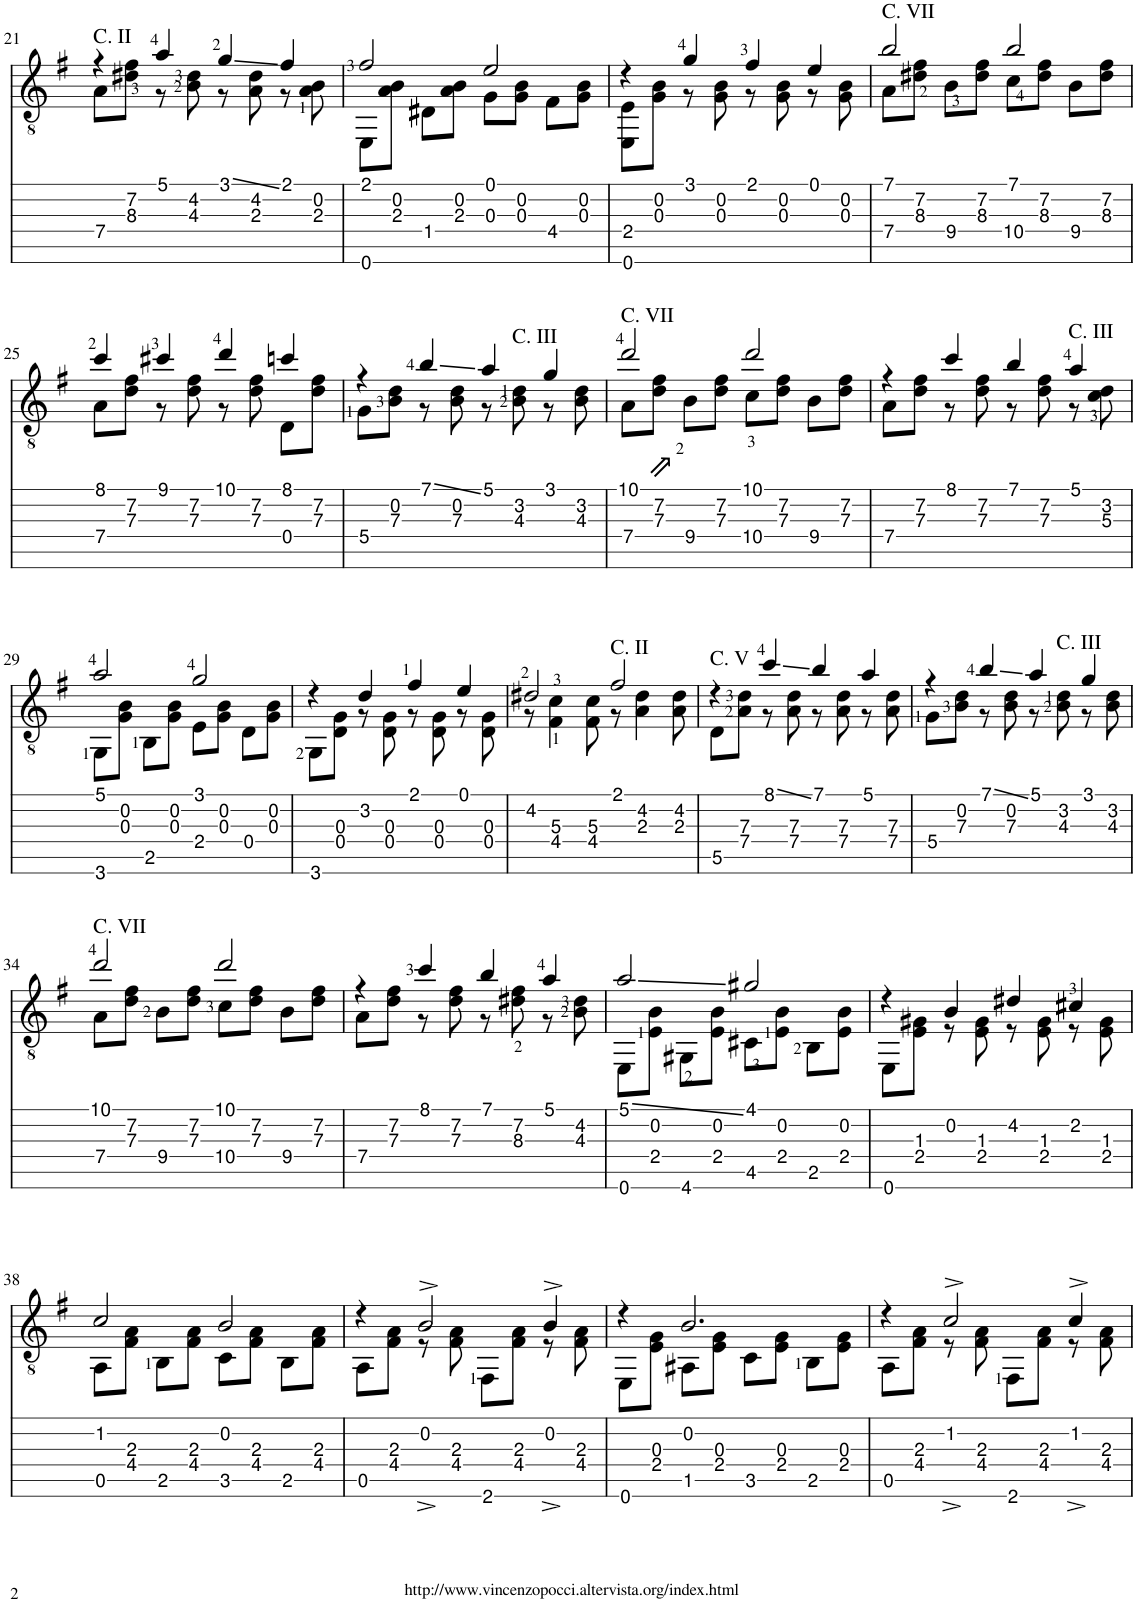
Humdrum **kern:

**kern	**kern
*part1	*part1
*staff2	*staff1
*I"Guitar	*
*I'Guit.	*
!!LO:PB:g=z
*	*clefGv2
*k[f#]	*k[f#]
*M4/4	*M4/4
*met(c)	*met(c)
=21	=21
*^	*^
!	!	!LO:TX:a:t=C. II	!
4r	8AL	4r	8A\L
.	8d#\ 8f#\J	.	8d#X\ 8f#\J
4a	8r	4a/	8r
.	8B 8d#	.	8B\ 8d#\
4g	8r	4g/	8r
.	8A 8d#	.	8A\ 8d#\
4f#	8r	4f#/	8r
.	8A 8B	.	8A\ 8B\
=22	=22	=22	=22
2f#	8EEL	2f#/	8EE\L
.	8A\ 8B\J	.	8A\ 8B\J
.	8D#L	.	8D#X\L
.	8A\ 8B\J	.	8A\ 8B\J
2e	8GL	2e/	8G\L
.	8G\ 8B\J	.	8G\ 8B\J
.	8F#L	.	8F#\L
.	8G\ 8B\J	.	8G\ 8B\J
=23	=23	=23	=23
4r	8EE\ 8E\L	4r	8EE\ 8E\L
.	8G\ 8B\J	.	8G\ 8B\J
4g	8r	4g/	8r
.	8G 8B	.	8G\ 8B\
4f#	8r	4f#/	8r
.	8G 8B	.	8G\ 8B\
4e	8r	4e/	8r
.	8G 8B	.	8G\ 8B\
=24	=24	=24	=24
!	!	!LO:TX:a:t=C. VII	!
2b	8AL	2b/	8A\L
.	8d#X\ 8f#\J	.	8d#X\ 8f#\J
.	8BL	.	8B\L
.	8d#\ 8f#\J	.	8d#\ 8f#\J
2b	8cL	2b/	8c\L
.	8d#\ 8f#\J	.	8d#\ 8f#\J
.	8BL	.	8B\L
.	8d#\ 8f#\J	.	8d#\ 8f#\J
!!LO:LB:g=z	!!
=25	=25	=25	=25
4cc	8AL	4cc/	8A\L
.	8d\ 8f#\J	.	8d\ 8f#\J
4cc#	8r	4cc#X/	8r
.	8d 8f#	.	8d\ 8f#\
4dd	8r	4dd/	8r
.	8d 8f#	.	8d\ 8f#\
4cc	8DL	4ccn/	8D\L
.	8d\ 8f#\J	.	8d\ 8f#\J
=26	=26	=26	=26
4r	8GL	4r	8G\L
.	8d\ 8B\J	.	8B\ 8d\J
4b	8r	4b/	8r
.	8d 8B	.	8B\ 8d\
4a	8r	4a/	8r
!	!	!	!LO:TX:a:t=C. III
.	8B 8d	.	8B\ 8d\
4g	8r	4g/	8r
.	8B 8d	.	8B\ 8d\
=27	=27	=27	=27
!	!	!LO:TX:a:t=C. VII	!
2dd	8AL	2dd/	8A\L
!	!	!	!LO:TX:b:B:t=⇗
.	8d\ 8f#\J	.	8d\ 8f#\J
.	8BL	.	8B\L
.	8d\ 8f#\J	.	8d\ 8f#\J
2dd	8cL	2dd/	8c\L
.	8d\ 8f#\J	.	8d\ 8f#\J
.	8BL	.	8B\L
.	8d\ 8f#\J	.	8d\ 8f#\J
=28	=28	=28	=28
4r	8AL	4r	8A\L
.	8d\ 8f#\J	.	8d\ 8f#\J
4cc	8r	4cc/	8r
.	8d 8f#	.	8d\ 8f#\
4b	8r	4b/	8r
.	8d 8f#	.	8d\ 8f#\
!	!	!LO:TX:a:t=C. III	!
4a	8r	4a/	8r
.	8c 8d	.	8c\ 8d\
!!LO:LB:g=z	!!
=29	=29	=29	=29
2a	8GGL	2a/	8GG\L
.	8G\ 8B\J	.	8G\ 8B\J
.	8BBL	.	8BB\L
.	8G\ 8B\J	.	8G\ 8B\J
2g	8EL	2g/	8E\L
.	8G\ 8B\J	.	8G\ 8B\J
.	8DL	.	8D\L
.	8G\ 8B\J	.	8G\ 8B\J
=30	=30	=30	=30
4r	8GGL	4r	8GG\L
.	8D\ 8G\J	.	8D\ 8G\J
4d	8r	4d/	8r
.	8D 8G	.	8D\ 8G\
4f#	8r	4f#/	8r
.	8D 8G	.	8D\ 8G\
4e	8r	4e/	8r
.	8D 8G	.	8D\ 8G\
=31	=31	=31	=31
2d#	8r	2d#X/	8r
.	4F# 4c	.	4F#\ 4c\
.	8F# 8c	.	8F#\ 8c\
!	!	!LO:TX:a:t=C. II	!
2f#	8r	2f#/	8r
.	4A 4d#	.	4A\ 4d#\
.	8A 8d#	.	8A\ 8d#\
=32	=32	=32	=32
!	!	!LO:TX:a:t=C. V	!
4r	8DL	4r	8D\L
.	8A\ 8d\J	.	8A\ 8d\J
4cc	8r	4cc/	8r
.	8A 8d	.	8A\ 8d\
4b	8r	4b/	8r
.	8A 8d	.	8A\ 8d\
4a	8r	4a/	8r
.	8A 8d	.	8A\ 8d\
=33	=33	=33	=33
4r	8GL	4r	8G\L
.	8d\ 8B\J	.	8B\ 8d\J
4b	8r	4b/	8r
.	8d 8B	.	8B\ 8d\
4a	8r	4a/	8r
!	!	!	!LO:TX:a:t=C. III
.	8B 8d	.	8B\ 8d\
4g	8r	4g/	8r
.	8B 8d	.	8B\ 8d\
!!LO:LB:g=z	!!
=34	=34	=34	=34
!	!	!LO:TX:a:t=C. VII	!
2dd	8AL	2dd/	8A\L
.	8d\ 8f#\J	.	8d\ 8f#\J
.	8BL	.	8B\L
.	8d\ 8f#\J	.	8d\ 8f#\J
2dd	8cL	2dd/	8c\L
.	8d\ 8f#\J	.	8d\ 8f#\J
.	8BL	.	8B\L
.	8d\ 8f#\J	.	8d\ 8f#\J
=35	=35	=35	=35
4r	8AL	4r	8A\L
.	8d\ 8f#\J	.	8d\ 8f#\J
4cc	8r	4cc/	8r
.	8d 8f#	.	8d\ 8f#\
4b	8r	4b/	8r
.	8d# 8f#	.	8d#X\ 8f#\
4a	8r	4a/	8r
.	8B 8d#	.	8B\ 8d#\
=36	=36	=36	=36
2a	8EEL	2a/	8EE\L
.	8E\ 8B\J	.	8E\ 8B\J
.	8GG#L	.	8GG#X\L
.	8E\ 8B\J	.	8E\ 8B\J
2g#	8C#L	2g#X/	8C#X\L
.	8E\ 8B\J	.	8E\ 8B\J
.	8BBL	.	8BB\L
.	8E\ 8B\J	.	8E\ 8B\J
=37	=37	=37	=37
4r	8EEL	4r	8EE\L
.	8E\ 8G#\J	.	8E\ 8G#X\J
4B	8r	4B/	8r
.	8E 8G#	.	8E\ 8G#\
4d#	8r	4d#X/	8r
.	8E 8G#	.	8E\ 8G#\
4c#	8r	4c#X/	8r
.	8E 8G#	.	8E\ 8G#\
!!LO:LB:g=z	!!
=38	=38	=38	=38
2c	8AAL	2c/	8AA\L
.	8F#\ 8A\J	.	8F#\ 8A\J
.	8BBL	.	8BB\L
.	8F#\ 8A\J	.	8F#\ 8A\J
2B	8CL	2B/	8C\L
.	8F#\ 8A\J	.	8F#\ 8A\J
.	8BBL	.	8BB\L
.	8F#\ 8A\J	.	8F#\ 8A\J
=39	=39	=39	=39
4r	8AAL	4r	8AA\L
.	8F#\ 8A\J	.	8F#\ 8A\J
2B^	8r	2B^/	8r
.	8F# 8A	.	8F#\ 8A\
.	8FF#L	.	8FF#\L
.	8F#\ 8A\J	.	8F#\ 8A\J
4B^	8r	4B^/	8r
.	8F# 8A	.	8F#\ 8A\
=40	=40	=40	=40
4r	8EEL	4r	8EE\L
.	8E\ 8G\J	.	8E\ 8G\J
2.B	8AA#L	2.B/	8AA#X\L
.	8E\ 8G\J	.	8E\ 8G\J
.	8CL	.	8C\L
.	8E\ 8G\J	.	8E\ 8G\J
.	8BBL	.	8BB\L
.	8E\ 8G\J	.	8E\ 8G\J
=41	=41	=41	=41
4r	8AAL	4r	8AA\L
.	8F#\ 8A\J	.	8F#\ 8A\J
2c^	8r	2c^/	8r
.	8F# 8A	.	8F#\ 8A\
.	8FF#L	.	8FF#\L
.	8F#\ 8A\J	.	8F#\ 8A\J
4c^	8r	4c^/	8r
.	8F# 8A	.	8F#\ 8A\
*v	*v	*	*
*	*v	*v
=	=
*-	*-
